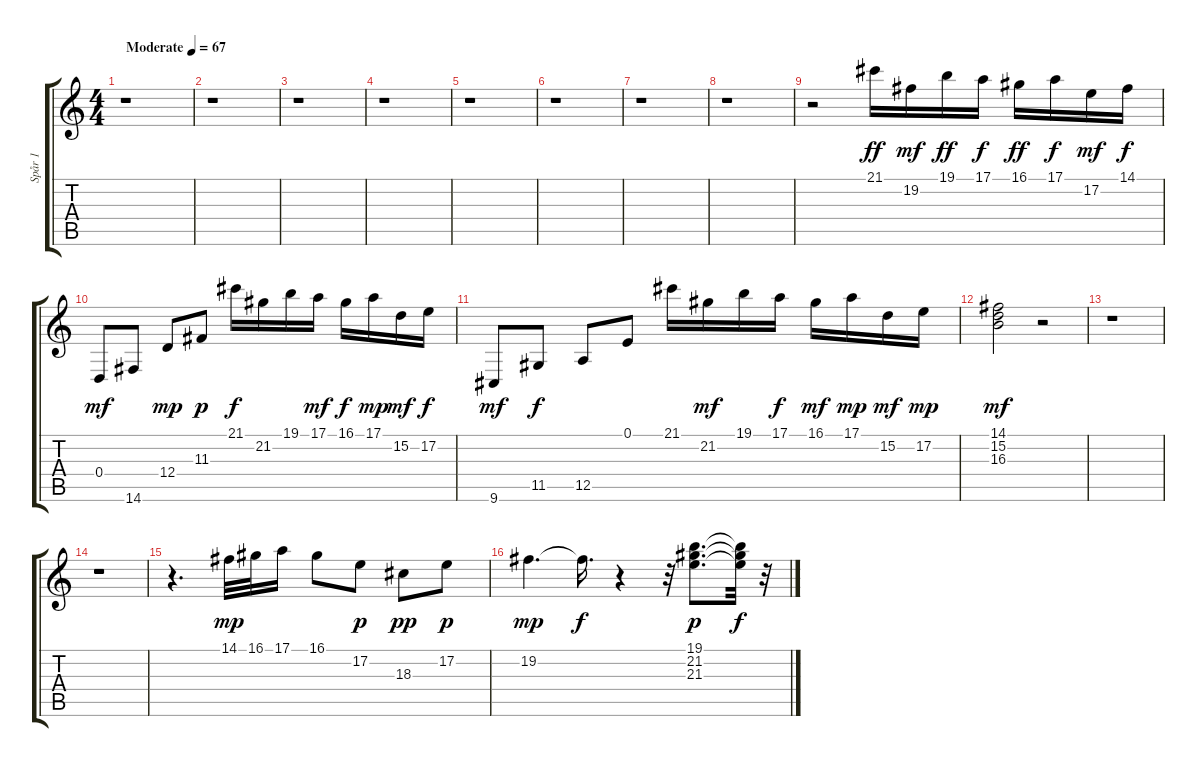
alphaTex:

\track ("Spår 1" "Spår 1") {instrument electricpiano1}
\staff {score tabs}
\tuning (E4 B3 G3 D3 A2 E2) {hide}
\ts (4 4)
\tempo (67 "Moderate")
\clef g2
\ks c
r.1{dy ff instrument electricpiano1} |
r.1 |
r.1 |
r.1 |
r.1 |
r.1 |
r.1 |
r.1 |
r.2 21.1.16 19.2.16{dy mf} 19.1.16{dy ff} 17.1.16{dy f} 16.1.16{dy ff} 17.1.16{dy f} 17.2.16{dy mf} 14.1.16{dy f} |
0.4.8{dy mf} 14.6.8 12.4.8{dy mp} 11.3.8{dy p} 21.1.16{dy f} 21.2.16 19.1.16 17.1.16{dy mf} 16.1.16{dy f} 17.1.16{dy mp} 15.2.16{dy mf} 17.2.16{dy f} |
9.6.8{dy mf} 11.5.8{dy f} 12.5.8 0.1.8 21.1.16 21.2.16{dy mf} 19.1.16 17.1.16{dy f} 16.1.16{dy mf} 17.1.16{dy mp} 15.2.16{dy mf} 17.2.16{dy mp} |
(14.1 15.2 16.3).2{dy mf} r.2 |
r.1 |
r.1 |
r.4{d} 14.1.32{dy mp} 16.1.32 17.1.16 16.1.8 17.2.8{dy p} 18.3.8{dy pp} 17.2.8{dy p} |
19.2.4{d dy mp} 19.2{t}.16{d dy f} r.4 r.32 (19.1 21.2 21.3).8{d dy p} (19.1{t} 21.2{t} 21.3{t}).32{dy f} r.32
